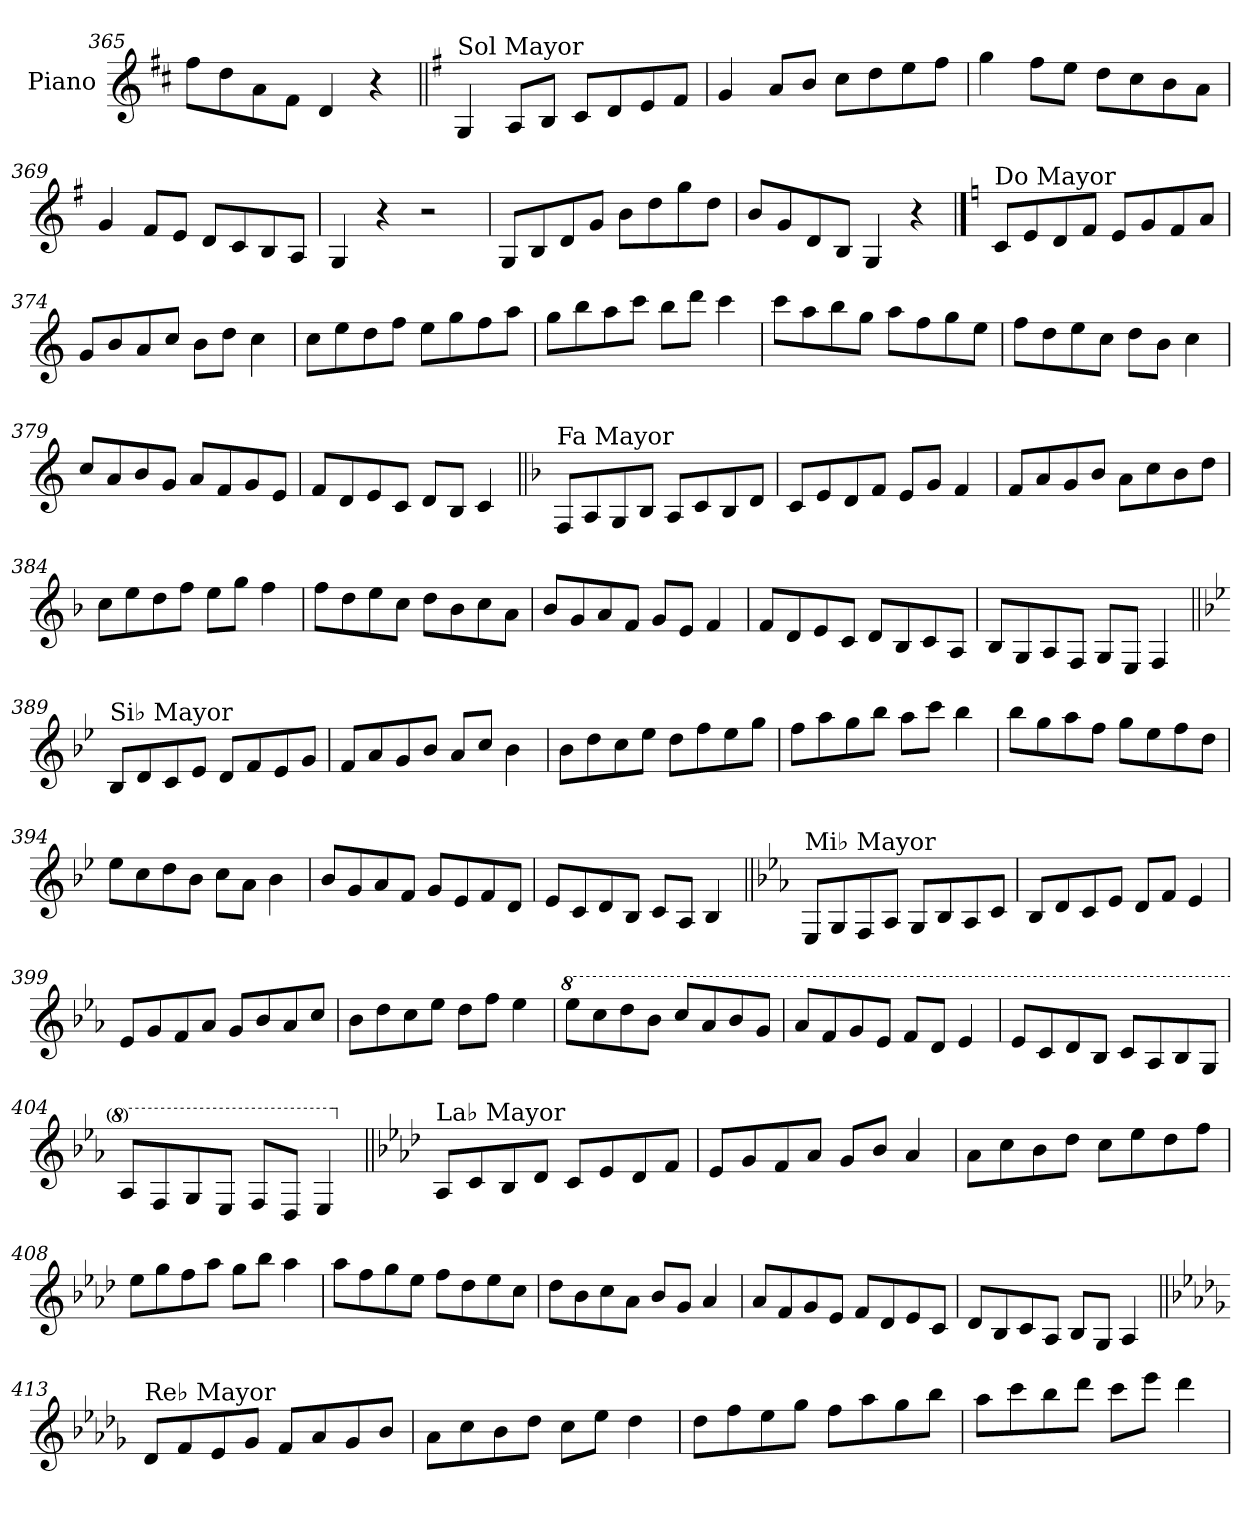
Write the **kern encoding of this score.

**kern
*part1
*staff1
*I"Piano
*I'Pno.
*clefG2
*k[f#c#]
=365
8ff#\L
8dd\
8a\
8f#\J
4d/
4r
!!LO:LB:g=z
=366||
*k[f#]
!LO:TX:a:t=Sol Mayor
4G/
8A/L
8B/J
8c/L
8d/
8e/
8f#/J
=367
4g/
8a/L
8b/J
8cc\L
8dd\
8ee\
8ff#\J
=368
4gg\
8ff#\L
8ee\J
8dd\L
8cc\
8b\
8a\J
=369
4g/
8f#/L
8e/J
8d/L
8c/
8B/
8A/J
=370
4G/
4r
2r
=371
8G/L
8B/
8d/
8g/J
8b\L
8dd\
8gg\
8dd\J
=372
8b/L
8g/
8d/
8B/J
4G/
4r
!!LO:PB:g=z
==373
*k[]
!LO:TX:a:t=Do Mayor
8c/L
8e/
8d/
8f/J
8e/L
8g/
8f/
8a/J
=374
8g/L
8b/
8a/
8cc/J
8b\L
8dd\J
4cc\
=375
8cc\L
8ee\
8dd\
8ff\J
8ee\L
8gg\
8ff\
8aa\J
=376
8gg\L
8bb\
8aa\
8ccc\J
8bb\L
8ddd\J
4ccc\
!!LO:LB:g=z
=377
8ccc\L
8aa\
8bb\
8gg\J
8aa\L
8ff\
8gg\
8ee\J
=378
8ff\L
8dd\
8ee\
8cc\J
8dd\L
8b\J
4cc\
=379
8cc/L
8a/
8b/
8g/J
8a/L
8f/
8g/
8e/J
=380
8f/L
8d/
8e/
8c/J
8d/L
8B/J
4c/
!!LO:LB:g=z
=381||
*k[b-]
!LO:TX:a:t=Fa Mayor
8F/L
8A/
8G/
8B-/J
8A/L
8c/
8B-/
8d/J
=382
8c/L
8e/
8d/
8f/J
8e/L
8g/J
4f/
=383
8f/L
8a/
8g/
8b-/J
8a\L
8cc\
8b-\
8dd\J
=384
8cc\L
8ee\
8dd\
8ff\J
8ee\L
8gg\J
4ff\
!!LO:LB:g=z
=385
8ff\L
8dd\
8ee\
8cc\J
8dd\L
8b-\
8cc\
8a\J
=386
8b-/L
8g/
8a/
8f/J
8g/L
8e/J
4f/
=387
8f/L
8d/
8e/
8c/J
8d/L
8B-/
8c/
8A/J
=388
8B-/L
8G/
8A/
8F/J
8G/L
8E/J
4F/
!!LO:LB:g=z
=389||
*k[b-e-]
!LO:TX:a:t=Si♭ Mayor
8B-/L
8d/
8c/
8e-/J
8d/L
8f/
8e-/
8g/J
=390
8f/L
8a/
8g/
8b-/J
8a/L
8cc/J
4b-\
=391
8b-\L
8dd\
8cc\
8ee-\J
8dd\L
8ff\
8ee-\
8gg\J
=392
8ff\L
8aa\
8gg\
8bb-\J
8aa\L
8ccc\J
4bb-\
!!LO:LB:g=z
=393
8bb-\L
8gg\
8aa\
8ff\J
8gg\L
8ee-\
8ff\
8dd\J
=394
8ee-\L
8cc\
8dd\
8b-\J
8cc\L
8a\J
4b-\
=395
8b-/L
8g/
8a/
8f/J
8g/L
8e-/
8f/
8d/J
=396
8e-/L
8c/
8d/
8B-/J
8c/L
8A/J
4B-/
!!LO:LB:g=z
=397||
*k[b-e-a-]
!LO:TX:a:t=Mi♭ Mayor
8E-/L
8G/
8F/
8A-/J
8G/L
8B-/
8A-/
8c/J
=398
8B-/L
8d/
8c/
8e-/J
8d/L
8f/J
4e-/
=399
8e-/L
8g/
8f/
8a-/J
8g/L
8b-/
8a-/
8cc/J
=400
8b-\L
8dd\
8cc\
8ee-\J
8dd\L
8ff\J
4ee-\
!!LO:LB:g=z
=401
*8va
8eee-\L
8ccc\
8ddd\
8bb-\J
8ccc/L
8aa-/
8bb-/
8gg/J
=402
8aa-/L
8ff/
8gg/
8ee-/J
8ff/L
8dd/J
4ee-/
=403
8ee-/L
8cc/
8dd/
8b-/J
8cc/L
8a-/
8b-/
8g/J
=404
8a-/L
8f/
8g/
8e-/J
8f/L
8d/J
4e-/
!!LO:PB:g=z
=405||
*k[b-e-a-d-]
*X8va
!LO:TX:a:t=La♭ Mayor
8A-/L
8c/
8B-/
8d-/J
8c/L
8e-/
8d-/
8f/J
=406
8e-/L
8g/
8f/
8a-/J
8g/L
8b-/J
4a-/
=407
8a-\L
8cc\
8b-\
8dd-\J
8cc\L
8ee-\
8dd-\
8ff\J
=408
8ee-\L
8gg\
8ff\
8aa-\J
8gg\L
8bb-\J
4aa-\
!!LO:LB:g=z
=409
8aa-\L
8ff\
8gg\
8ee-\J
8ff\L
8dd-\
8ee-\
8cc\J
=410
8dd-\L
8b-\
8cc\
8a-\J
8b-/L
8g/J
4a-/
=411
8a-/L
8f/
8g/
8e-/J
8f/L
8d-/
8e-/
8c/J
=412
8d-/L
8B-/
8c/
8A-/J
8B-/L
8G/J
4A-/
!!LO:LB:g=z
=413||
*k[b-e-a-d-g-]
!LO:TX:a:t=Re♭ Mayor
8d-/L
8f/
8e-/
8g-/J
8f/L
8a-/
8g-/
8b-/J
=414
8a-\L
8cc\
8b-\
8dd-\J
8cc\L
8ee-\J
4dd-\
=415
8dd-\L
8ff\
8ee-\
8gg-\J
8ff\L
8aa-\
8gg-\
8bb-\J
=416
8aa-\L
8ccc\
8bb-\
8ddd-\J
8ccc\L
8eee-\J
4ddd-\
=
*-
